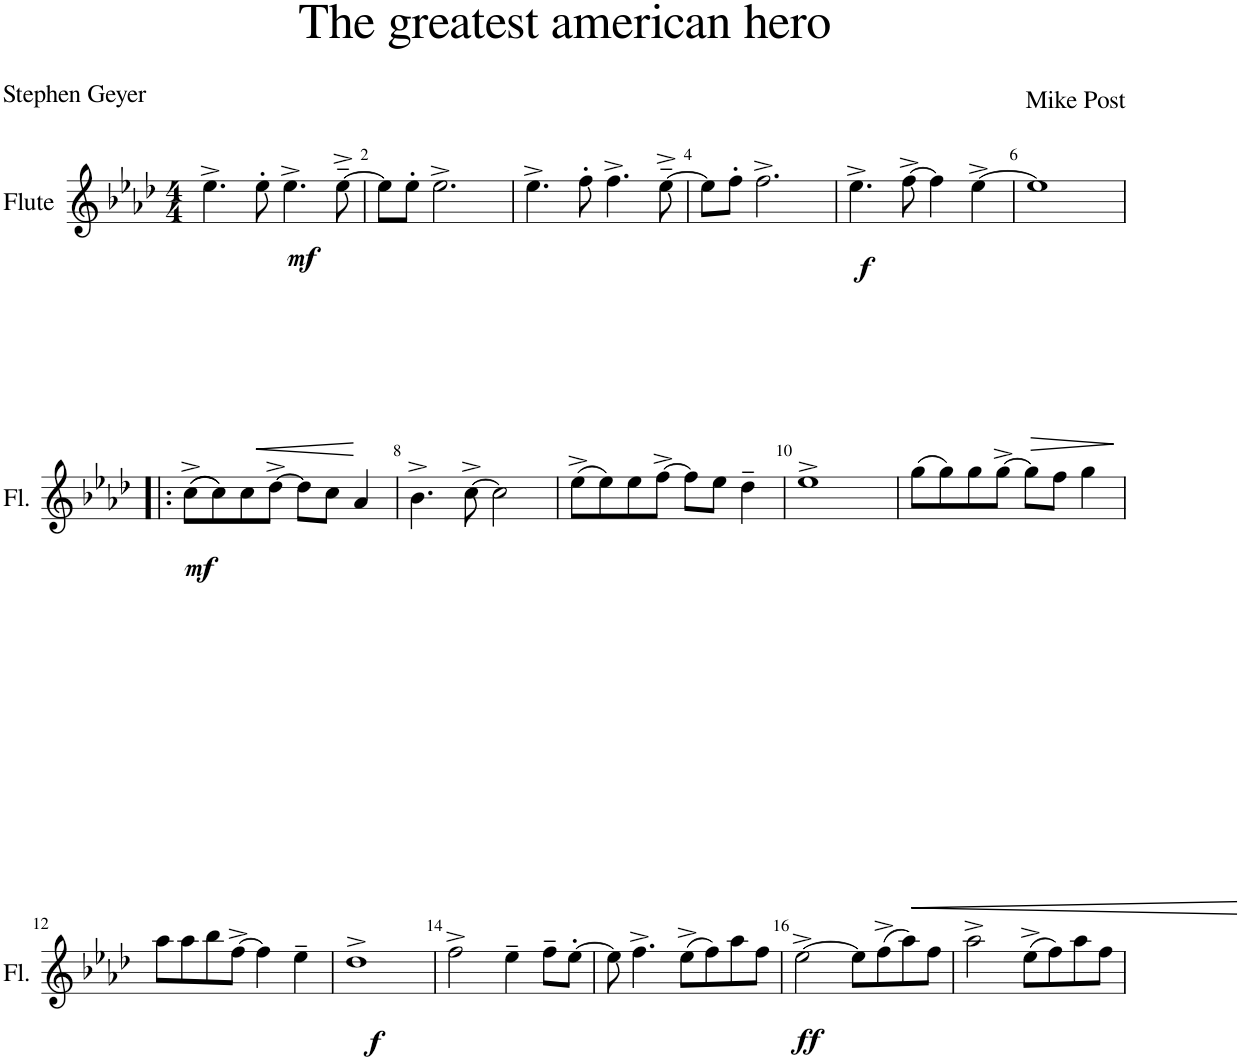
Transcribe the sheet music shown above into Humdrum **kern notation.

**kern	**dynam
*part1	*part1
*staff1	*staff1
*I"Flute	*
*I'Fl.	*
*clefG2	*
*k[b-e-a-d-]	*
*M4/4	*
=1	=1
!	!LO:DY:b
4.ee-^\	mf
!	!LO:HP:b
8ee-'\	<
4.ee-^\	.
[8ee-~^\	.
.	[
=2	=2
8ee-\L]	.
8ee-'\J	.
2.ee-^\	.
=3	=3
4.ee-^\	.
8ff'\	.
4.ff^\	.
[8ee-~^\	.
=4	=4
8ee-\L]	.
8ff'\J	.
2.ff^\	.
=5	=5
!	!LO:DY:b
4.ee-^\	f
[8ff^\	.
4ff\]	.
[4ee-^\	.
=6	=6
!	!LO:HP:b
1ee-]	>
.	]
!!LO:LB:g=z
=7!|:	=7!|:
!	!LO:DY:b
((8cc^\L	mf
8cc\))	.
8cc\	.
[8dd-^\J	.
8dd-\L]	.
8cc\J	.
4a-/	.
=8	=8
4.b-^\	.
[8cc^\	.
2cc\]	.
=9	=9
(8ee-^\L	.
8ee-\)	.
8ee-\	.
[8ff^\J	.
8ff\L]	.
8ee-\J	.
4dd-~\	.
=10	=10
1ee-^	.
=11	=11
!	!LO:HP:b
(8gg\L	<
8gg\)	.
8gg\	.
[8gg^\J	.
8gg\L]	.
8ff\J	.
4gg\	.
.	[
!!LO:LB:g=z
=12	=12
8aa-\L	.
8aa-\	.
8bb-\	.
[8ff^\J	.
4ff\]	.
4ee-~\	.
=13	=13
!	!LO:DY:b
1dd-^	f
=14	=14
2ff^\	.
4ee-~\	.
8ff~\L	.
[8ee-'\J	.
=15	=15
8ee-\]	.
4.ff^\	.
(8ee-^\L	.
8ff\)	.
8aa-\	.
8ff\J	.
=16	=16
!	!LO:DY:b
[2ee-^\	ff
8ee-\L]	.
(8ff^\	.
8aa-\)	.
8ff\J	.
=17	=17
2aa-^\	.
(8ee-^\L	.
8ff\)	.
8aa-\	.
8ff\J	.
=	=
*-	*-
